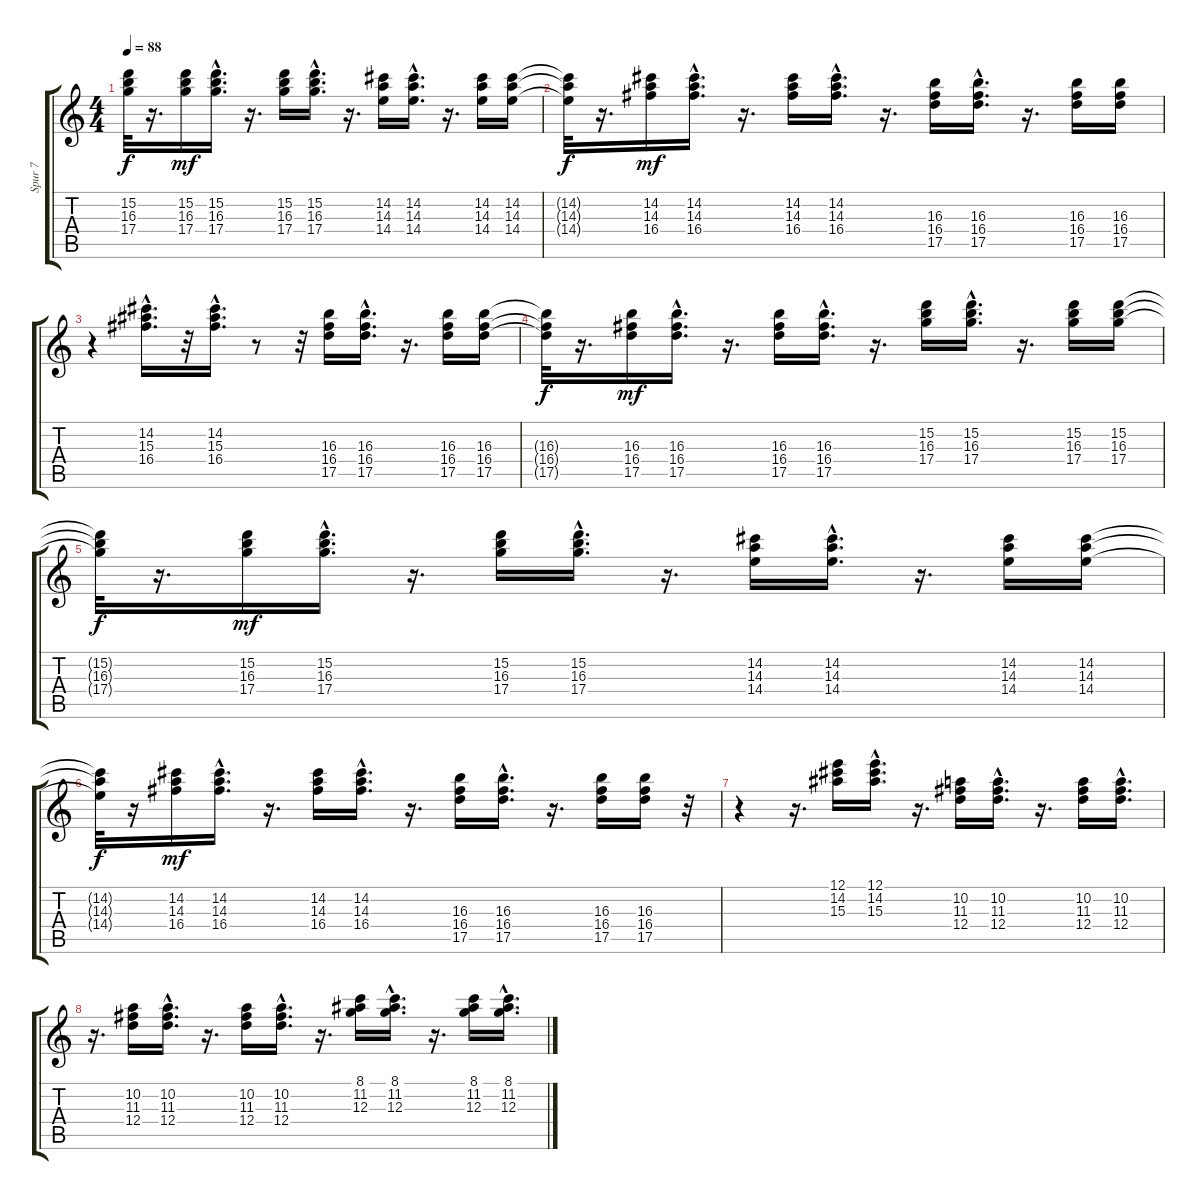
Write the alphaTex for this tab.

\track ("Spur 7" "Spur 7") {instrument acousticguitarsteel}
\staff {score tabs}
\tuning (E4 B3 G3 D3 A2 E2) {hide}
\ts (4 4)
\tempo 88
\clef g2
\ks c
(15.2{t} 16.3{t} 17.4{t}).32{dy f} r.16{d} (15.2 16.3 17.4).16{dy mf} (15.2{hac} 16.3{hac} 17.4{hac}).16{d} r.16{d} (15.2 16.3 17.4).16 (15.2{hac} 16.3{hac} 17.4{hac}).16{d} r.16{d} (14.2 14.3 14.4).16 (14.2{hac} 14.3{hac} 14.4{hac}).16{d} r.16{d} (14.2 14.3 14.4).16 (14.2 14.3 14.4).16 |
(14.2{t} 14.3{t} 14.4{t}).32{dy f} r.16{d} (14.2 14.3 16.4).16{dy mf} (14.2{hac} 14.3{hac} 16.4{hac}).16{d} r.16{d} (14.2 14.3 16.4).16 (14.2{hac} 14.3{hac} 16.4{hac}).16{d} r.16{d} (16.3 16.4 17.5).16 (16.3{hac} 16.4{hac} 17.5{hac}).16{d} r.16{d} (16.3 16.4 17.5).16 (16.3 16.4 17.5).16 |
r.4 (14.2{hac} 15.3{hac} 16.4{hac}).16{d} r.32 (14.2{hac} 15.3{hac} 16.4{hac}).16{d} r.8 r.32 (16.3 16.4 17.5).16 (16.3{hac} 16.4{hac} 17.5{hac}).16{d} r.16{d} (16.3 16.4 17.5).16 (16.3 16.4 17.5).16 |
(16.3{t} 16.4{t} 17.5{t}).32{dy f} r.16{d} (16.3 16.4 17.5).16{dy mf} (16.3{hac} 16.4{hac} 17.5{hac}).16{d} r.16{d} (16.3 16.4 17.5).16 (16.3{hac} 16.4{hac} 17.5{hac}).16{d} r.16{d} (15.2 16.3 17.4).16 (15.2{hac} 16.3{hac} 17.4{hac}).16{d} r.16{d} (15.2 16.3 17.4).16 (15.2 16.3 17.4).16 |
(15.2{t} 16.3{t} 17.4{t}).32{dy f} r.16{d} (15.2 16.3 17.4).16{dy mf} (15.2{hac} 16.3{hac} 17.4{hac}).16{d} r.16{d} (15.2 16.3 17.4).16 (15.2{hac} 16.3{hac} 17.4{hac}).16{d} r.16{d} (14.2 14.3 14.4).16 (14.2{hac} 14.3{hac} 14.4{hac}).16{d} r.16{d} (14.2 14.3 14.4).16 (14.2 14.3 14.4).16 |
(14.2{t} 14.3{t} 14.4{t}).32{dy f} r.16 (14.2 14.3 16.4).16{dy mf} (14.2{hac} 14.3{hac} 16.4{hac}).16{d} r.16{d} (14.2 14.3 16.4).16 (14.2{hac} 14.3{hac} 16.4{hac}).16{d} r.16{d} (16.3 16.4 17.5).16 (16.3{hac} 16.4{hac} 17.5{hac}).16{d} r.16{d} (16.3 16.4 17.5).16 (16.3 16.4 17.5).16 r.32 |
r.4 r.16{d} (12.1 14.2 15.3).16 (12.1{hac} 14.2{hac} 15.3{hac}).16{d} r.16{d} (10.2 11.3 12.4).16 (10.2{hac} 11.3{hac} 12.4{hac}).16{d} r.16{d} (10.2 11.3 12.4).16 (10.2{hac} 11.3{hac} 12.4{hac}).16{d} |
r.16{d} (10.2 11.3 12.4).16 (10.2{hac} 11.3{hac} 12.4{hac}).16{d} r.16{d} (10.2 11.3 12.4).16 (10.2{hac} 11.3{hac} 12.4{hac}).16{d} r.16{d} (8.1 11.2 12.3).16 (8.1{hac} 11.2{hac} 12.3{hac}).16{d} r.16{d} (8.1 11.2 12.3).16 (8.1{hac} 11.2{hac} 12.3{hac}).16{d}
